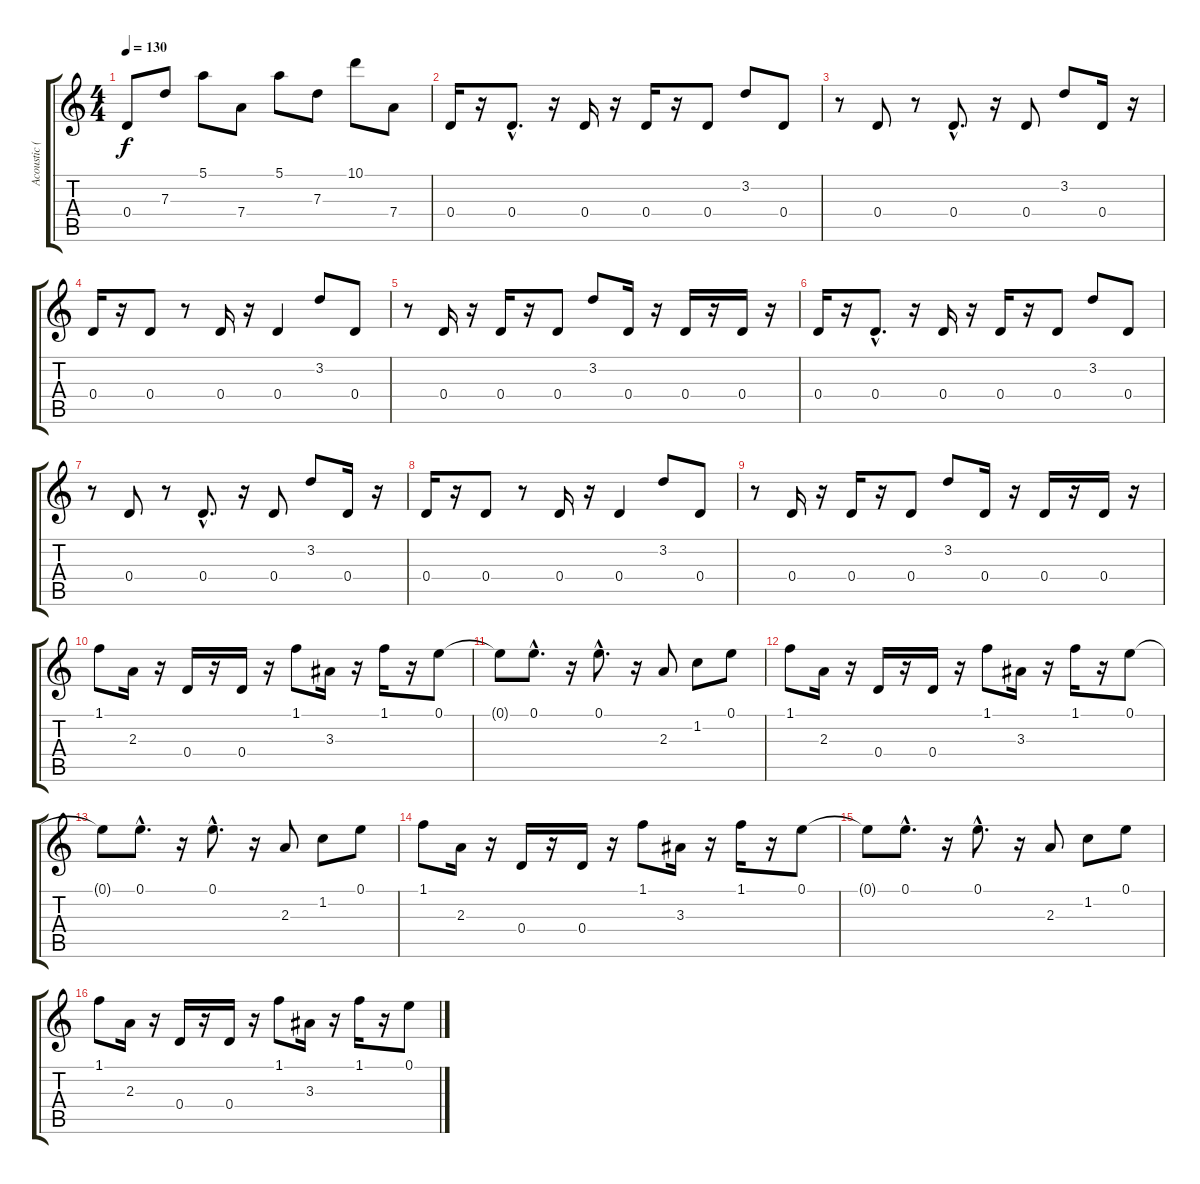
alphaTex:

\track ("Acoustic (steel)" "Acoustic (") {instrument acousticguitarsteel}
\staff {score tabs}
\tuning (E4 B3 G3 D3 A2 E2) {hide}
\ts (4 4)
\tempo 130
\clef g2
\ks c
0.4.8{dy f} 7.3.8 5.1.8 7.4.8 5.1.8 7.3.8 10.1.8 7.4.8 |
0.4.16 r.16 0.4{hac}.8{d} r.16 0.4.16 r.16 0.4.16 r.16 0.4.8 3.2.8 0.4.8 |
r.8 0.4.8 r.8 0.4{hac}.8{d} r.16 0.4.8 3.2.8 0.4.16 r.16 |
0.4.16 r.16 0.4.8 r.8 0.4.16 r.16 0.4.4 3.2.8 0.4.8 |
r.8 0.4.16 r.16 0.4.16 r.16 0.4.8 3.2.8 0.4.16 r.16 0.4.16 r.16 0.4.16 r.16 |
0.4.16 r.16 0.4{hac}.8{d} r.16 0.4.16 r.16 0.4.16 r.16 0.4.8 3.2.8 0.4.8 |
r.8 0.4.8 r.8 0.4{hac}.8{d} r.16 0.4.8 3.2.8 0.4.16 r.16 |
0.4.16 r.16 0.4.8 r.8 0.4.16 r.16 0.4.4 3.2.8 0.4.8 |
r.8 0.4.16 r.16 0.4.16 r.16 0.4.8 3.2.8 0.4.16 r.16 0.4.16 r.16 0.4.16 r.16 |
1.1.8 2.3.16 r.16 0.4.16 r.16 0.4.16 r.16 1.1.8 3.3.16 r.16 1.1.16 r.16 0.1.8 |
0.1{t}.8 0.1{hac}.8{d} r.16 0.1{hac}.8{d} r.16 2.3.8 1.2.8 0.1.8 |
1.1.8 2.3.16 r.16 0.4.16 r.16 0.4.16 r.16 1.1.8 3.3.16 r.16 1.1.16 r.16 0.1.8 |
0.1{t}.8 0.1{hac}.8{d} r.16 0.1{hac}.8{d} r.16 2.3.8 1.2.8 0.1.8 |
1.1.8 2.3.16 r.16 0.4.16 r.16 0.4.16 r.16 1.1.8 3.3.16 r.16 1.1.16 r.16 0.1.8 |
0.1{t}.8 0.1{hac}.8{d} r.16 0.1{hac}.8{d} r.16 2.3.8 1.2.8 0.1.8 |
1.1.8 2.3.16 r.16 0.4.16 r.16 0.4.16 r.16 1.1.8 3.3.16 r.16 1.1.16 r.16 0.1.8
